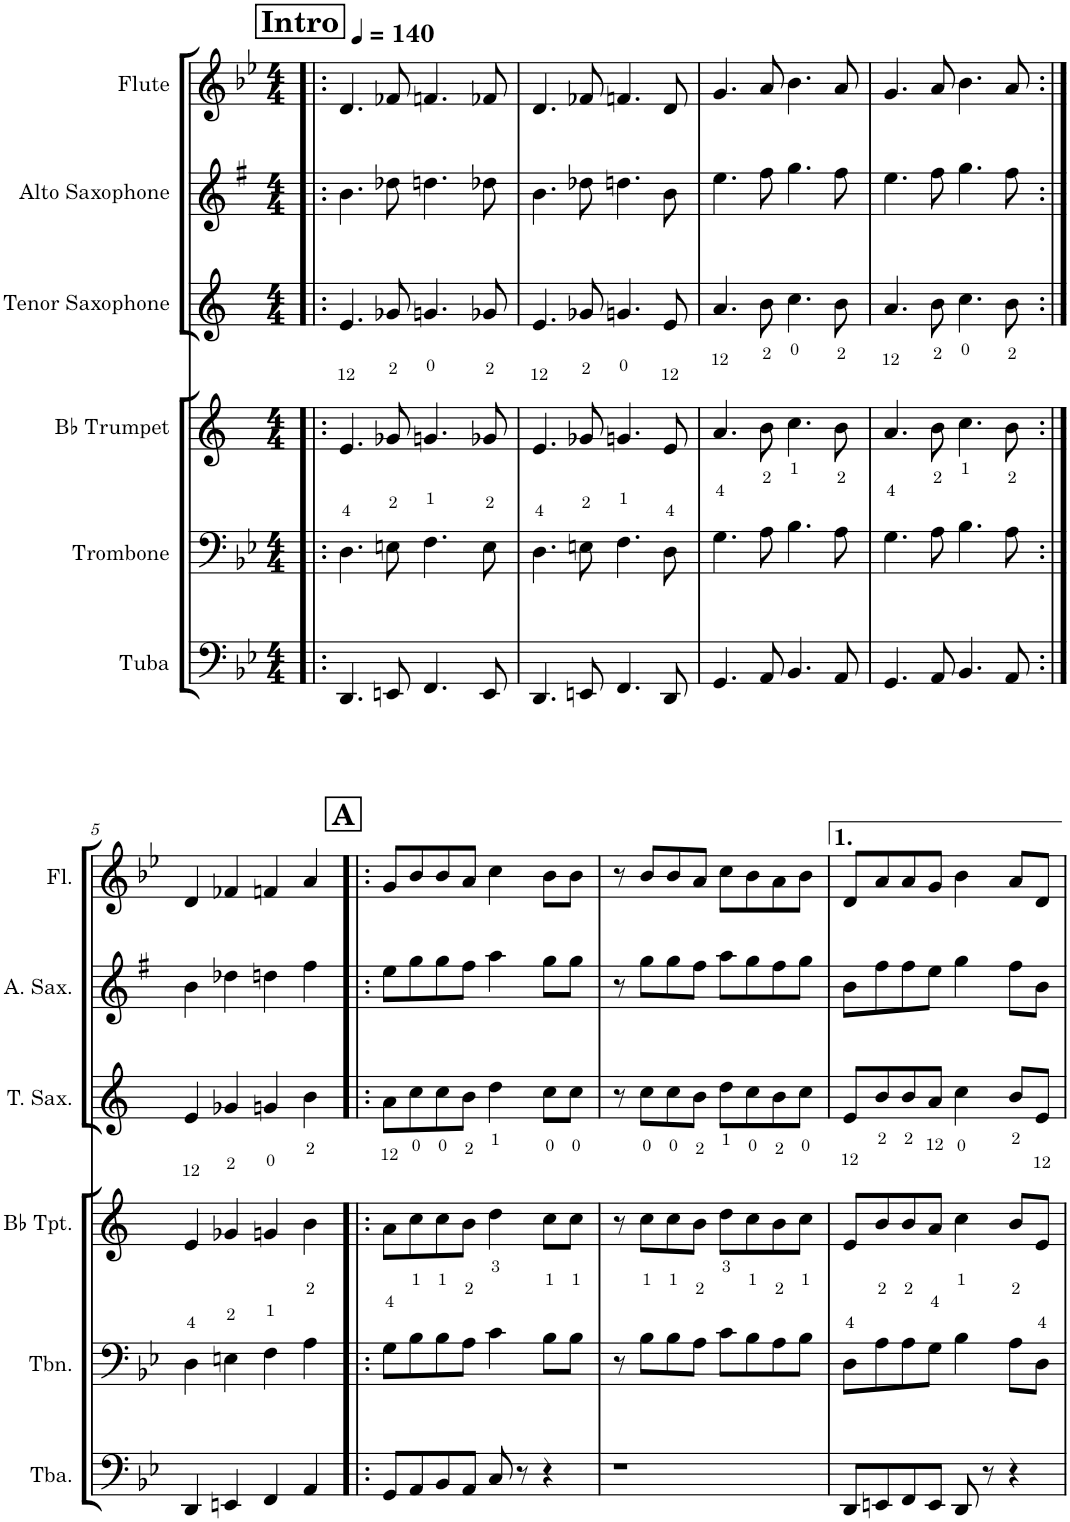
**kern	**kern	**kern	**kern	**kern	**kern
*part6	*part5	*part4	*part3	*part2	*part1
*staff6	*staff5	*staff4	*staff3	*staff2	*staff1
*I"Tuba	*I"Trombone	*I"Bb Trumpet	*I"Tenor Saxophone	*I"Alto Saxophone	*I"Flute
*I'Tba.	*I'Tbn.	*I'Bb Tpt.	*I'T. Sax.	*I'A. Sax.	*I'Fl.
*clefF4	*clefF4	*clefG2	*clefG2	*clefG2	*clefG2
*	*	*Trd1c2	*Trd8c14	*Trd5c9	*
*k[b-e-]	*k[b-e-]	*k[]	*k[]	*k[f#]	*k[b-e-]
*M4/4	*M4/4	*M4/4	*M4/4	*M4/4	*M4/4
*MM140	*MM140	*MM140	*MM140	*MM140	*MM140
!!LO:REH:place=s1:a:B:cj:fs=14:t=Intro
=1!|:	=1!|:	=1!|:	=1!|:	=1!|:	=1!|:
4.DD/	4.D\	4.e/	4.e/	4.b\	4.d/
8EEn/	8En\	8g-X/	8g-X/	8dd-X\	8f-X/
4.FF/	4.F\	4.gn/	4.gn/	4.ddn\	4.fn/
8EE/	8E\	8g-X/	8g-X/	8dd-X\	8f-X/
=2	=2	=2	=2	=2	=2
4.DD/	4.D\	4.e/	4.e/	4.b\	4.d/
8EEn/	8En\	8g-X/	8g-X/	8dd-X\	8f-X/
4.FF/	4.F\	4.gn/	4.gn/	4.ddn\	4.fn/
8DD/	8D\	8e/	8e/	8b\	8d/
=3	=3	=3	=3	=3	=3
4.GG/	4.G\	4.a/	4.a/	4.ee\	4.g/
8AA/	8A\	8b\	8b\	8ff#\	8a/
4.BB-/	4.B-\	4.cc\	4.cc\	4.gg\	4.b-\
8AA/	8A\	8b\	8b\	8ff#\	8a/
=4	=4	=4	=4	=4	=4
4.GG/	4.G\	4.a/	4.a/	4.ee\	4.g/
8AA/	8A\	8b\	8b\	8ff#\	8a/
4.BB-/	4.B-\	4.cc\	4.cc\	4.gg\	4.b-\
8AA/	8A\	8b\	8b\	8ff#\	8a/
!!LO:LB:g=z
=5:|!	=5:|!	=5:|!	=5:|!	=5:|!	=5:|!
4DD/	4D\	4e/	4e/	4b\	4d/
4EEn/	4En\	4g-X/	4g-X/	4dd-X\	4f-X/
4FF/	4F\	4gn/	4gn/	4ddn\	4fn/
4AA/	4A\	4b\	4b\	4ff#\	4a/
!!LO:REH:place=s1:a:B:cj:fs=14:t=A
=6!|:	=6!|:	=6!|:	=6!|:	=6!|:	=6!|:
8GG/L	8G\L	8a\L	8a\L	8ee\L	8g/L
8AA/	8B-\	8cc\	8cc\	8gg\	8b-/
8BB-/	8B-\	8cc\	8cc\	8gg\	8b-/
8AA/J	8A\J	8b\J	8b\J	8ff#\J	8a/J
8C/	4c\	4dd\	4dd\	4aa\	4cc\
8r	.	.	.	.	.
4r	8B-\L	8cc\L	8cc\L	8gg\L	8b-\L
.	8B-\J	8cc\J	8cc\J	8gg\J	8b-\J
=7	=7	=7	=7	=7	=7
1r	8r	8r	8r	8r	8r
.	8B-\L	8cc\L	8cc\L	8gg\L	8b-/L
.	8B-\	8cc\	8cc\	8gg\	8b-/
.	8A\J	8b\J	8b\J	8ff#\J	8a/J
.	8c\L	8dd\L	8dd\L	8aa\L	8cc\L
.	8B-\	8cc\	8cc\	8gg\	8b-\
.	8A\	8b\	8b\	8ff#\	8a\
.	8B-\J	8cc\J	8cc\J	8gg\J	8b-\J
=8	=8	=8	=8	=8	=8
8DD/L	8D\L	8e/L	8e/L	8b\L	8d/L
8EEn/	8A\	8b/	8b/	8ff#\	8a/
8FF/	8A\	8b/	8b/	8ff#\	8a/
8EE/J	8G\J	8a/J	8a/J	8ee\J	8g/J
8DD/	4B-\	4cc\	4cc\	4gg\	4b-\
8r	.	.	.	.	.
4r	8A\L	8b/L	8b/L	8ff#\L	8a/L
.	8D\J	8e/J	8e/J	8b\J	8d/J
=	=	=	=	=	=
*-	*-	*-	*-	*-	*-
